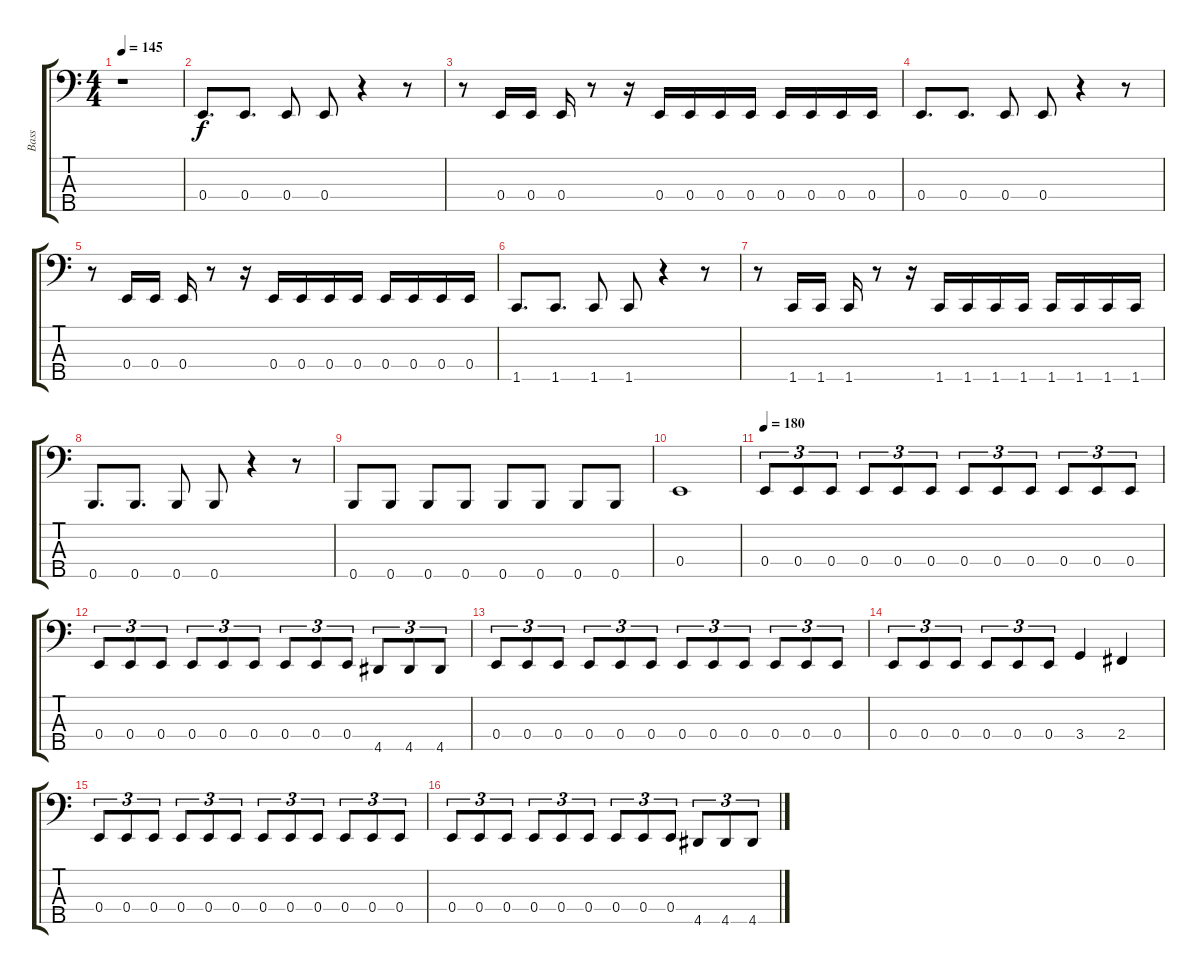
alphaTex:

\track ("Bass" "Bass") {instrument electricbassfinger}
\staff {score tabs}
\tuning (G2 D2 A1 E1 B0) {hide}
\ts (4 4)
\tempo 145
\clef f4
\ks c
r.1{dy f} |
0.4.8{d} 0.4.8{d} 0.4.8 0.4.8 r.4 r.8 |
r.8 0.4.16 0.4.16 0.4.16 r.8 r.16 0.4.16 0.4.16 0.4.16 0.4.16 0.4.16 0.4.16 0.4.16 0.4.16 |
0.4.8{d} 0.4.8{d} 0.4.8 0.4.8 r.4 r.8 |
r.8 0.4.16 0.4.16 0.4.16 r.8 r.16 0.4.16 0.4.16 0.4.16 0.4.16 0.4.16 0.4.16 0.4.16 0.4.16 |
1.5.8{d} 1.5.8{d} 1.5.8 1.5.8 r.4 r.8 |
r.8 1.5.16 1.5.16 1.5.16 r.8 r.16 1.5.16 1.5.16 1.5.16 1.5.16 1.5.16 1.5.16 1.5.16 1.5.16 |
0.5.8{d} 0.5.8{d} 0.5.8 0.5.8 r.4 r.8 |
0.5.8 0.5.8 0.5.8 0.5.8 0.5.8 0.5.8 0.5.8 0.5.8 |
0.4.1 |
\tempo 180
0.4.8{tu (3 2)} 0.4.8{tu (3 2)} 0.4.8{tu (3 2)} 0.4.8{tu (3 2)} 0.4.8{tu (3 2)} 0.4.8{tu (3 2)} 0.4.8{tu (3 2)} 0.4.8{tu (3 2)} 0.4.8{tu (3 2)} 0.4.8{tu (3 2)} 0.4.8{tu (3 2)} 0.4.8{tu (3 2)} |
0.4.8{tu (3 2)} 0.4.8{tu (3 2)} 0.4.8{tu (3 2)} 0.4.8{tu (3 2)} 0.4.8{tu (3 2)} 0.4.8{tu (3 2)} 0.4.8{tu (3 2)} 0.4.8{tu (3 2)} 0.4.8{tu (3 2)} 4.5.8{tu (3 2)} 4.5.8{tu (3 2)} 4.5.8{tu (3 2)} |
0.4.8{tu (3 2)} 0.4.8{tu (3 2)} 0.4.8{tu (3 2)} 0.4.8{tu (3 2)} 0.4.8{tu (3 2)} 0.4.8{tu (3 2)} 0.4.8{tu (3 2)} 0.4.8{tu (3 2)} 0.4.8{tu (3 2)} 0.4.8{tu (3 2)} 0.4.8{tu (3 2)} 0.4.8{tu (3 2)} |
0.4.8{tu (3 2)} 0.4.8{tu (3 2)} 0.4.8{tu (3 2)} 0.4.8{tu (3 2)} 0.4.8{tu (3 2)} 0.4.8{tu (3 2)} 3.4.4 2.4.4 |
0.4.8{tu (3 2)} 0.4.8{tu (3 2)} 0.4.8{tu (3 2)} 0.4.8{tu (3 2)} 0.4.8{tu (3 2)} 0.4.8{tu (3 2)} 0.4.8{tu (3 2)} 0.4.8{tu (3 2)} 0.4.8{tu (3 2)} 0.4.8{tu (3 2)} 0.4.8{tu (3 2)} 0.4.8{tu (3 2)} |
0.4.8{tu (3 2)} 0.4.8{tu (3 2)} 0.4.8{tu (3 2)} 0.4.8{tu (3 2)} 0.4.8{tu (3 2)} 0.4.8{tu (3 2)} 0.4.8{tu (3 2)} 0.4.8{tu (3 2)} 0.4.8{tu (3 2)} 4.5.8{tu (3 2)} 4.5.8{tu (3 2)} 4.5.8{tu (3 2)}
